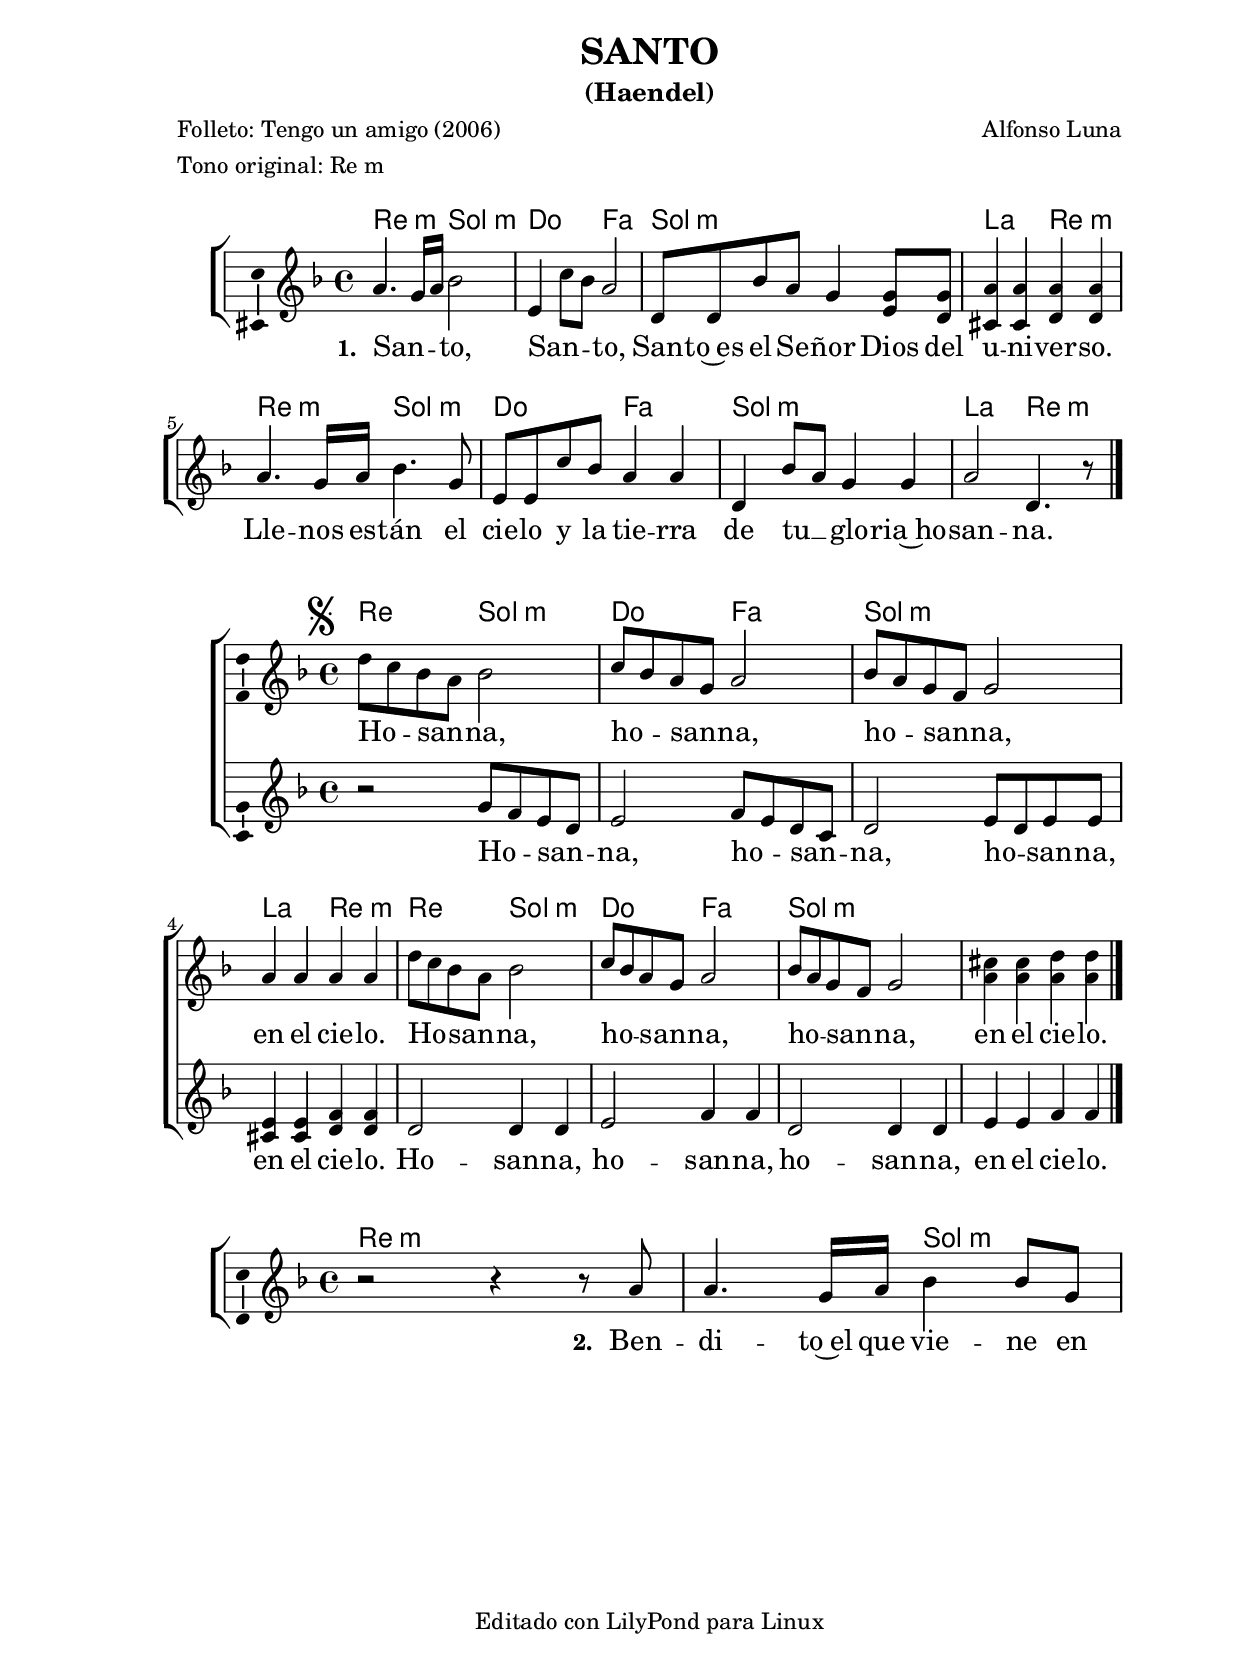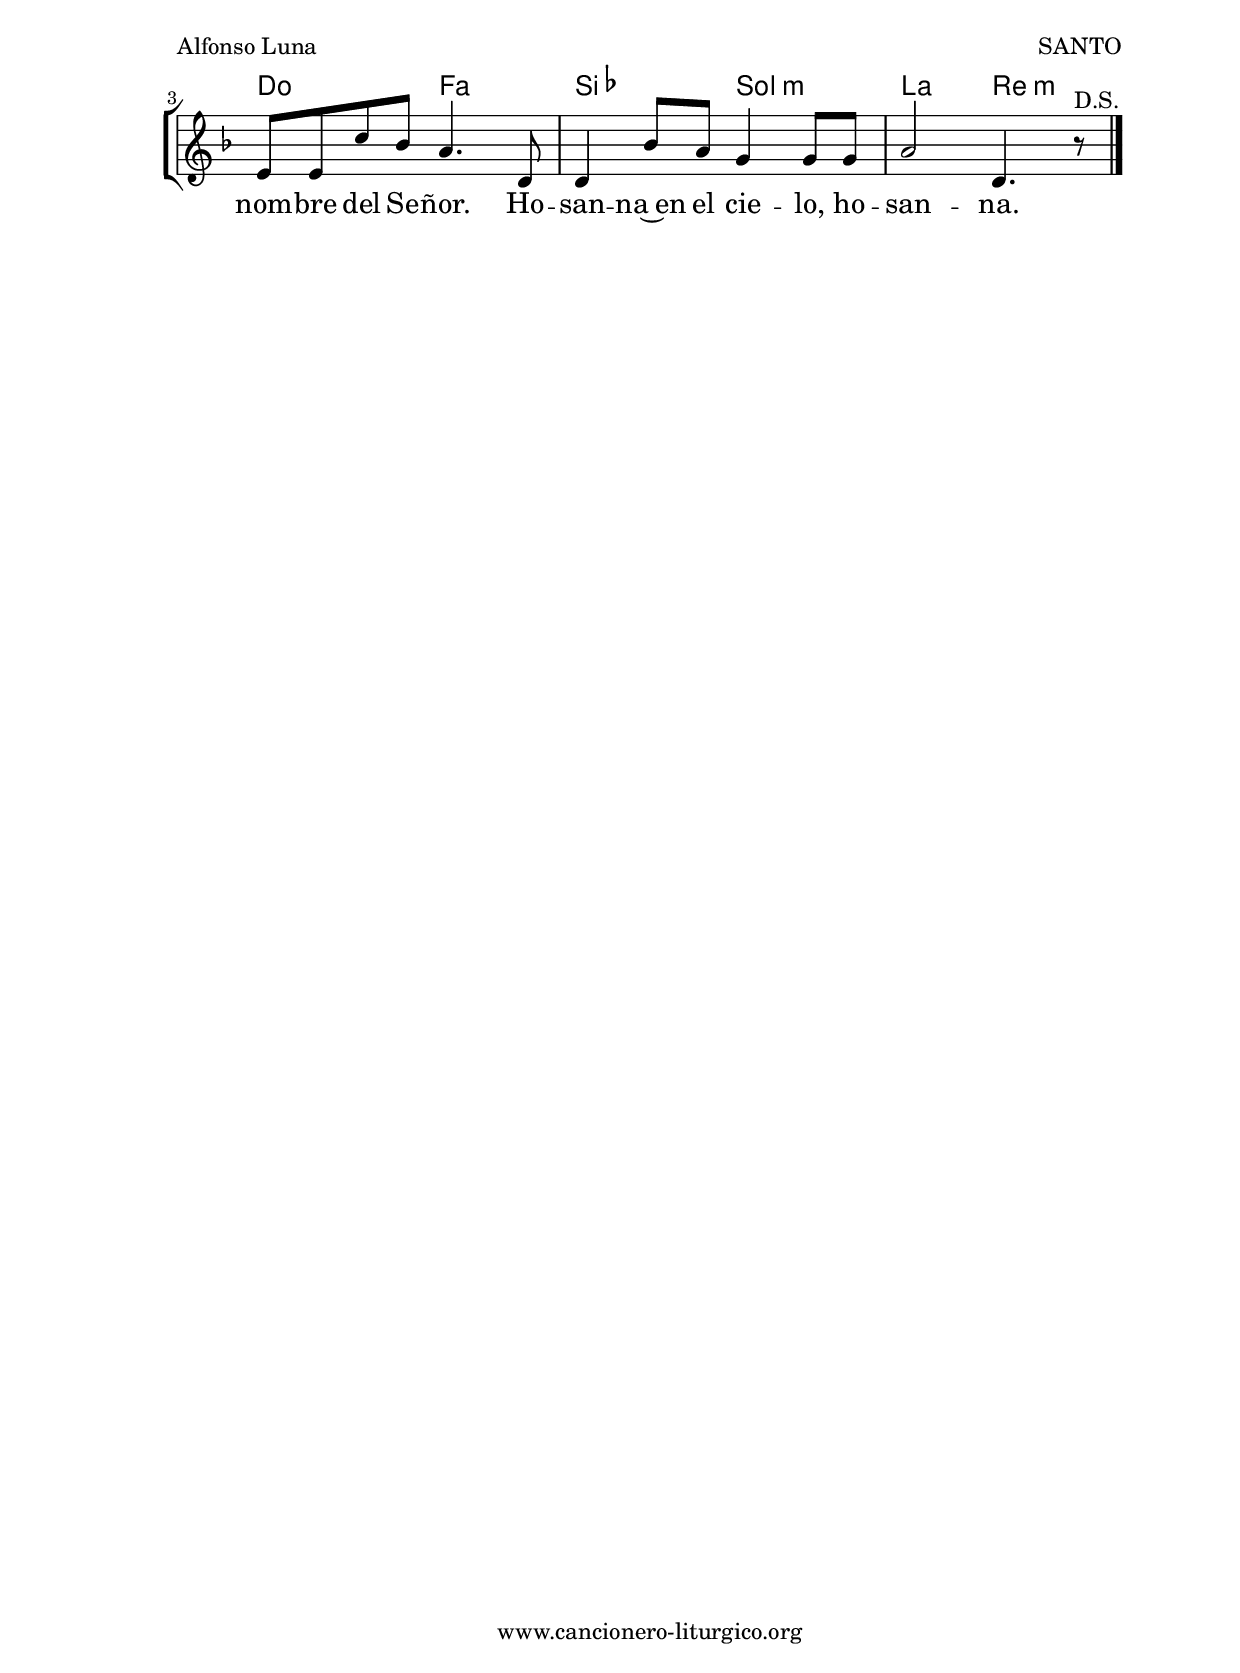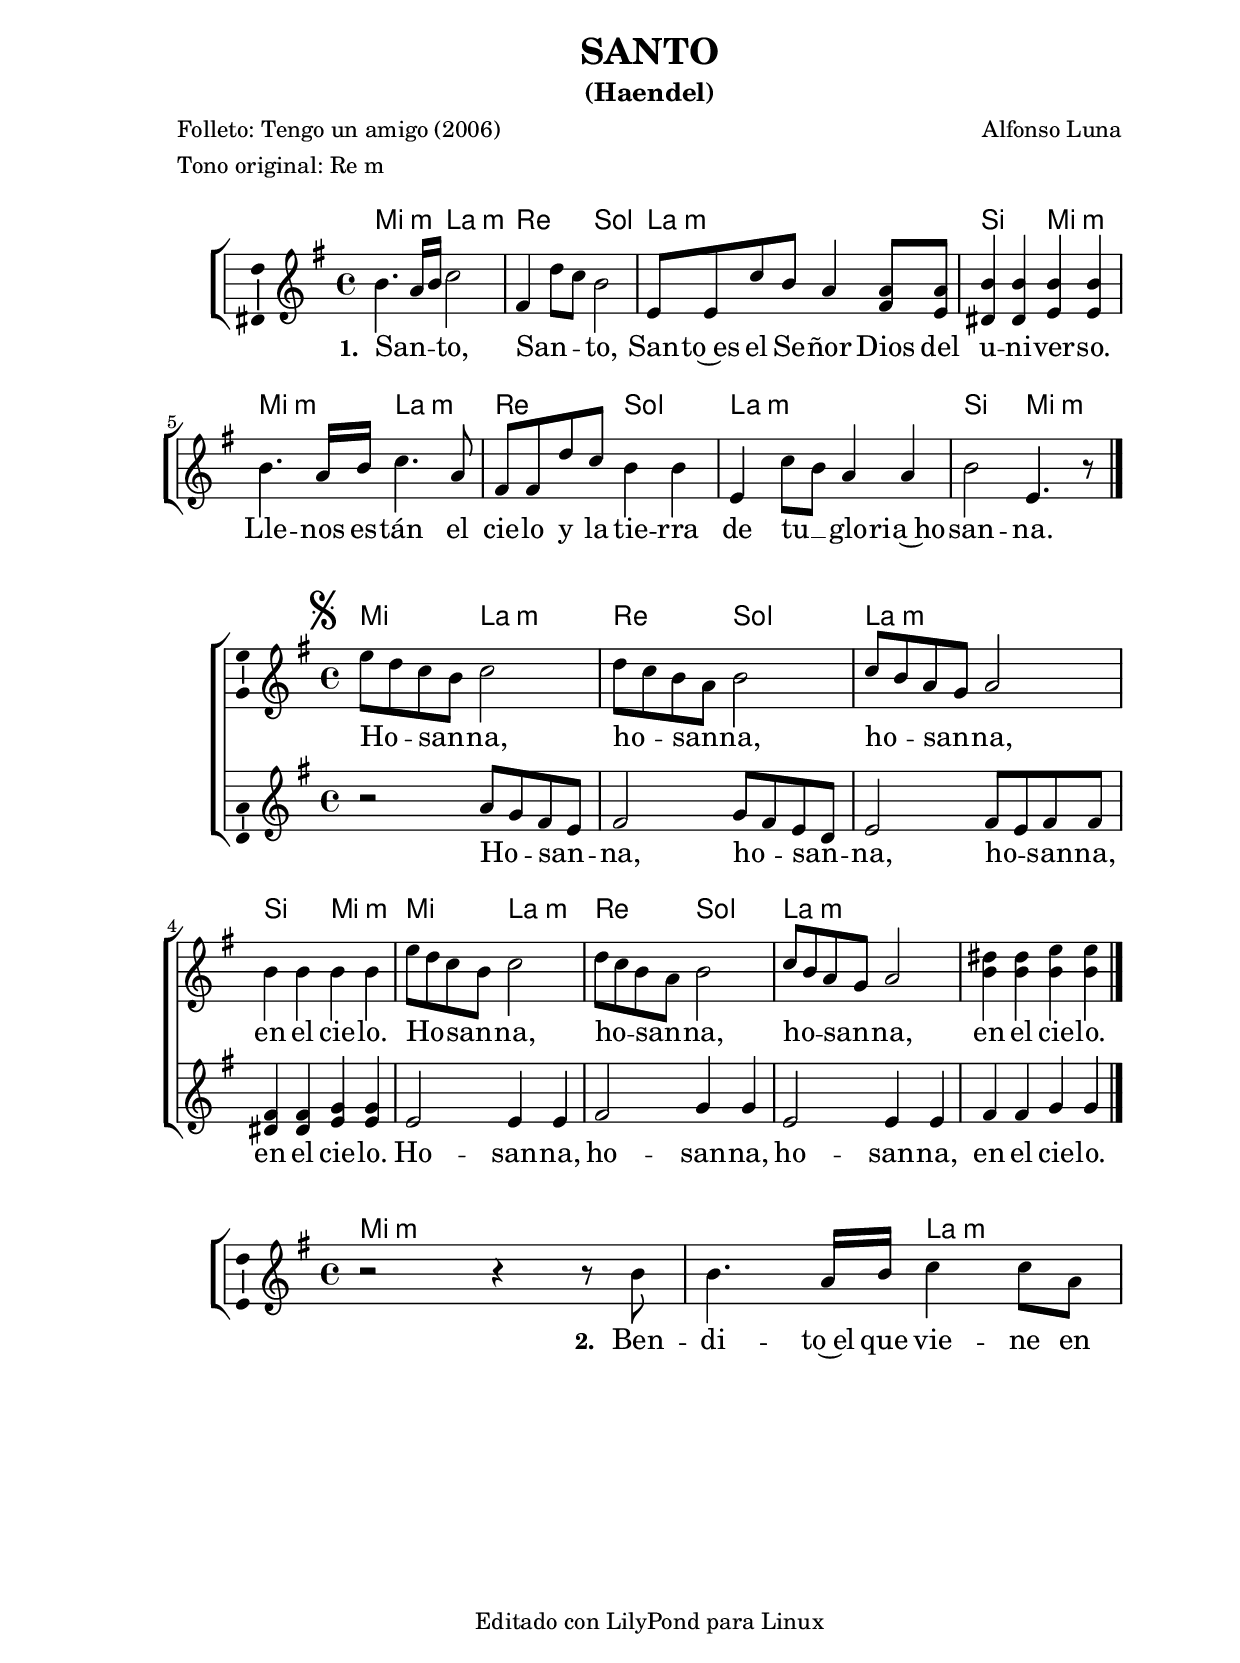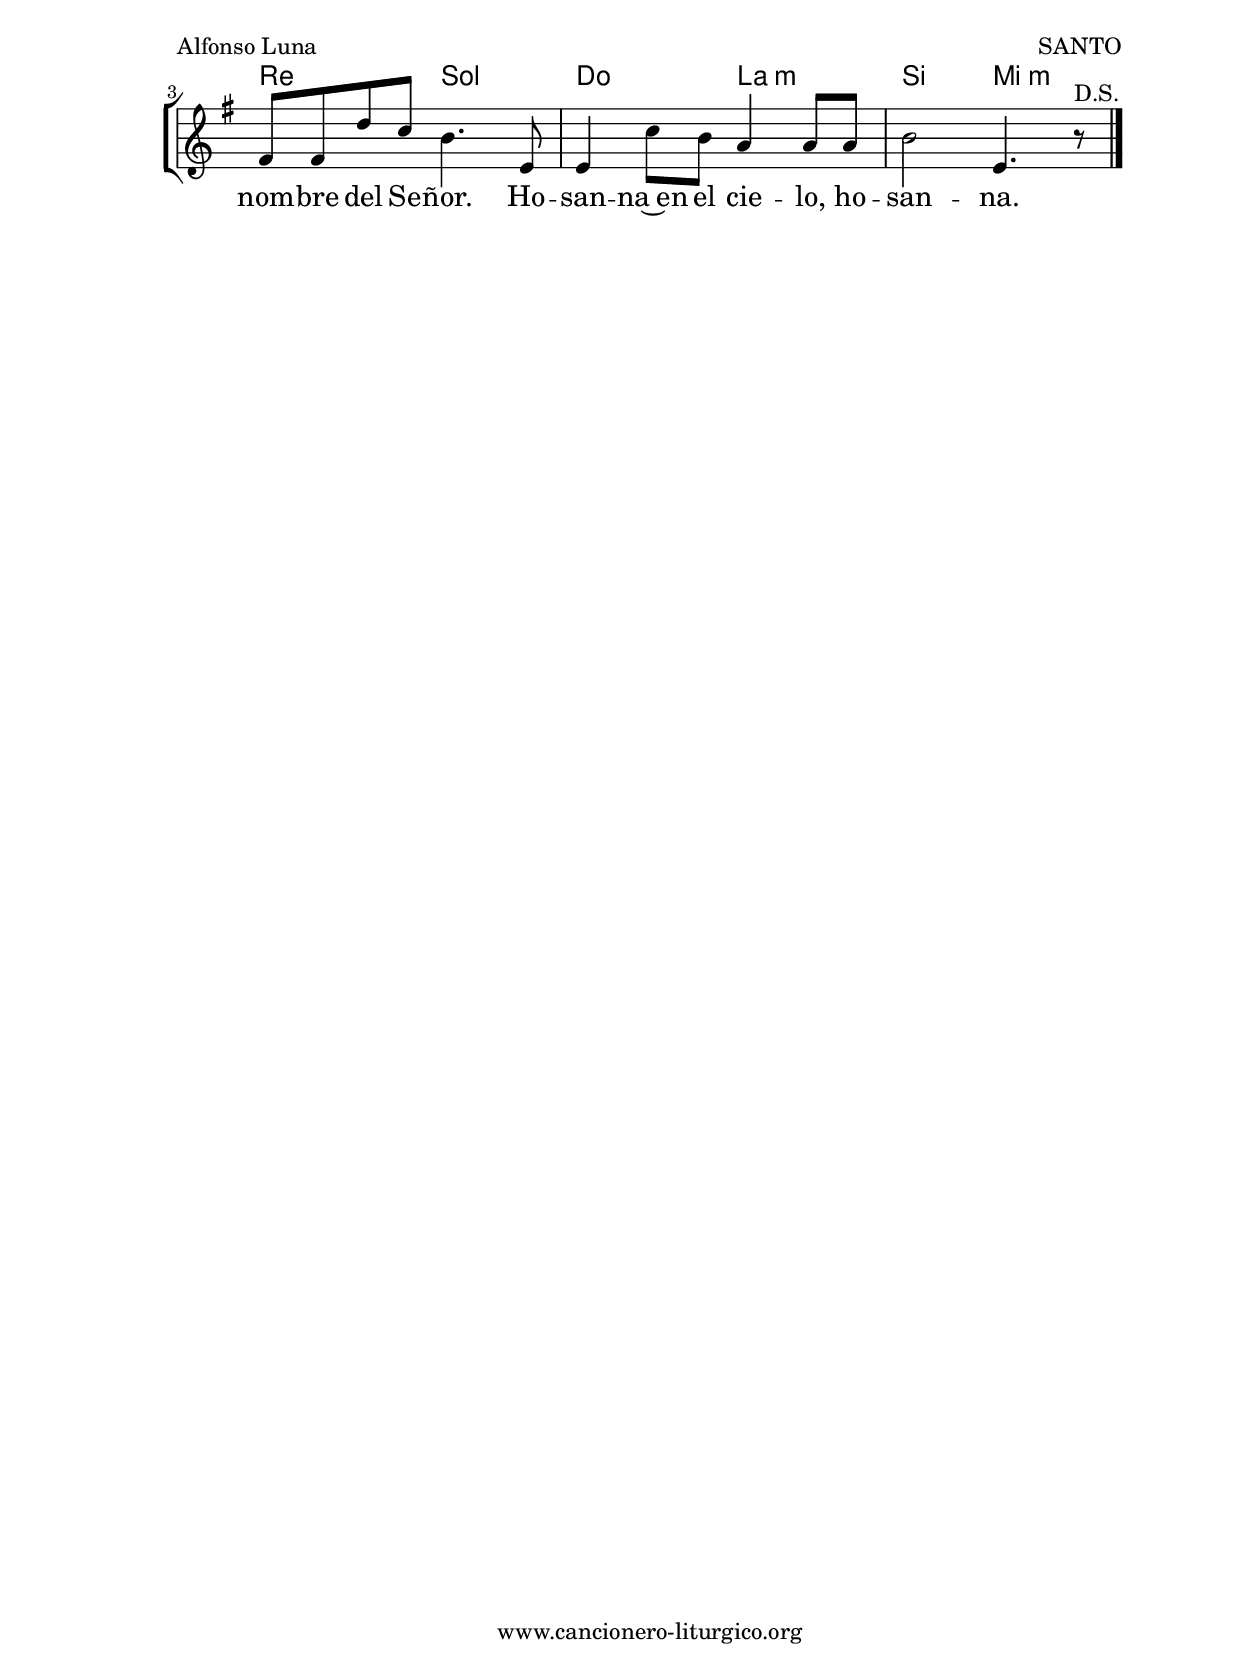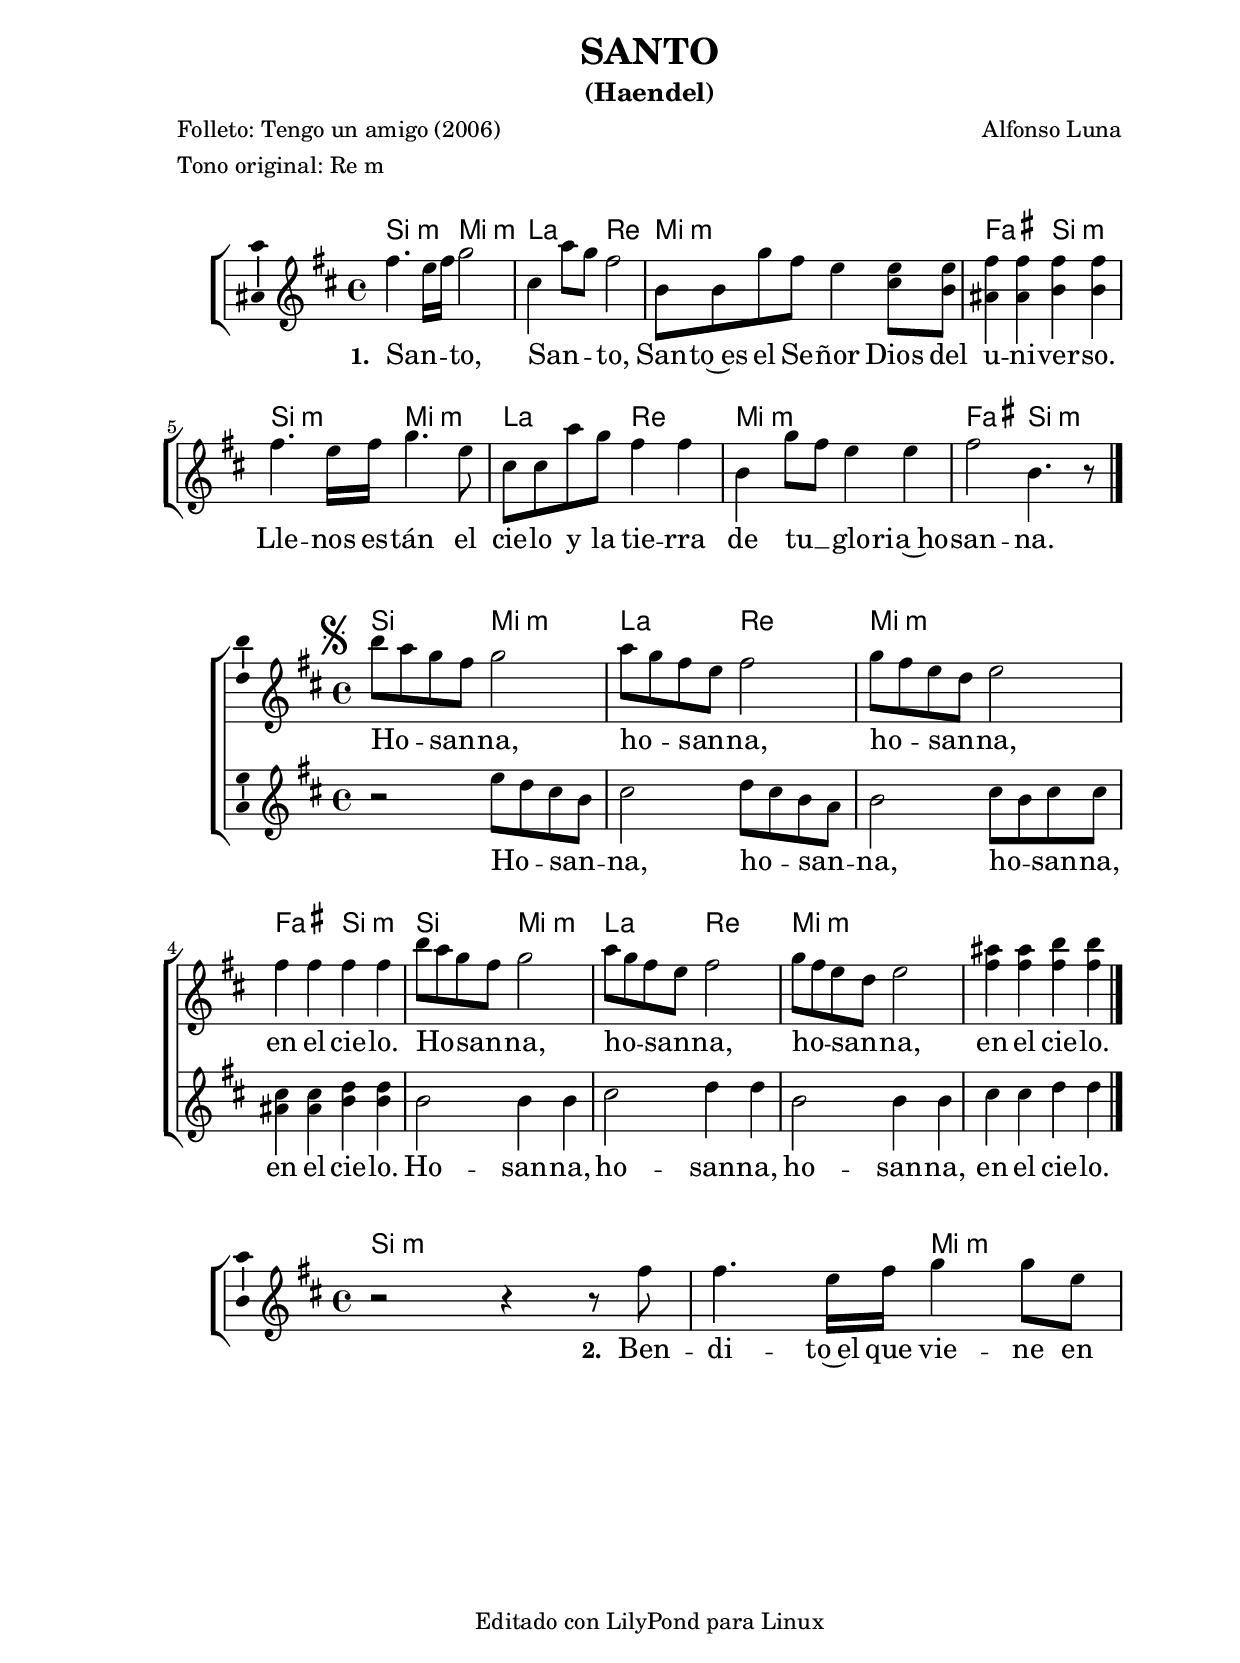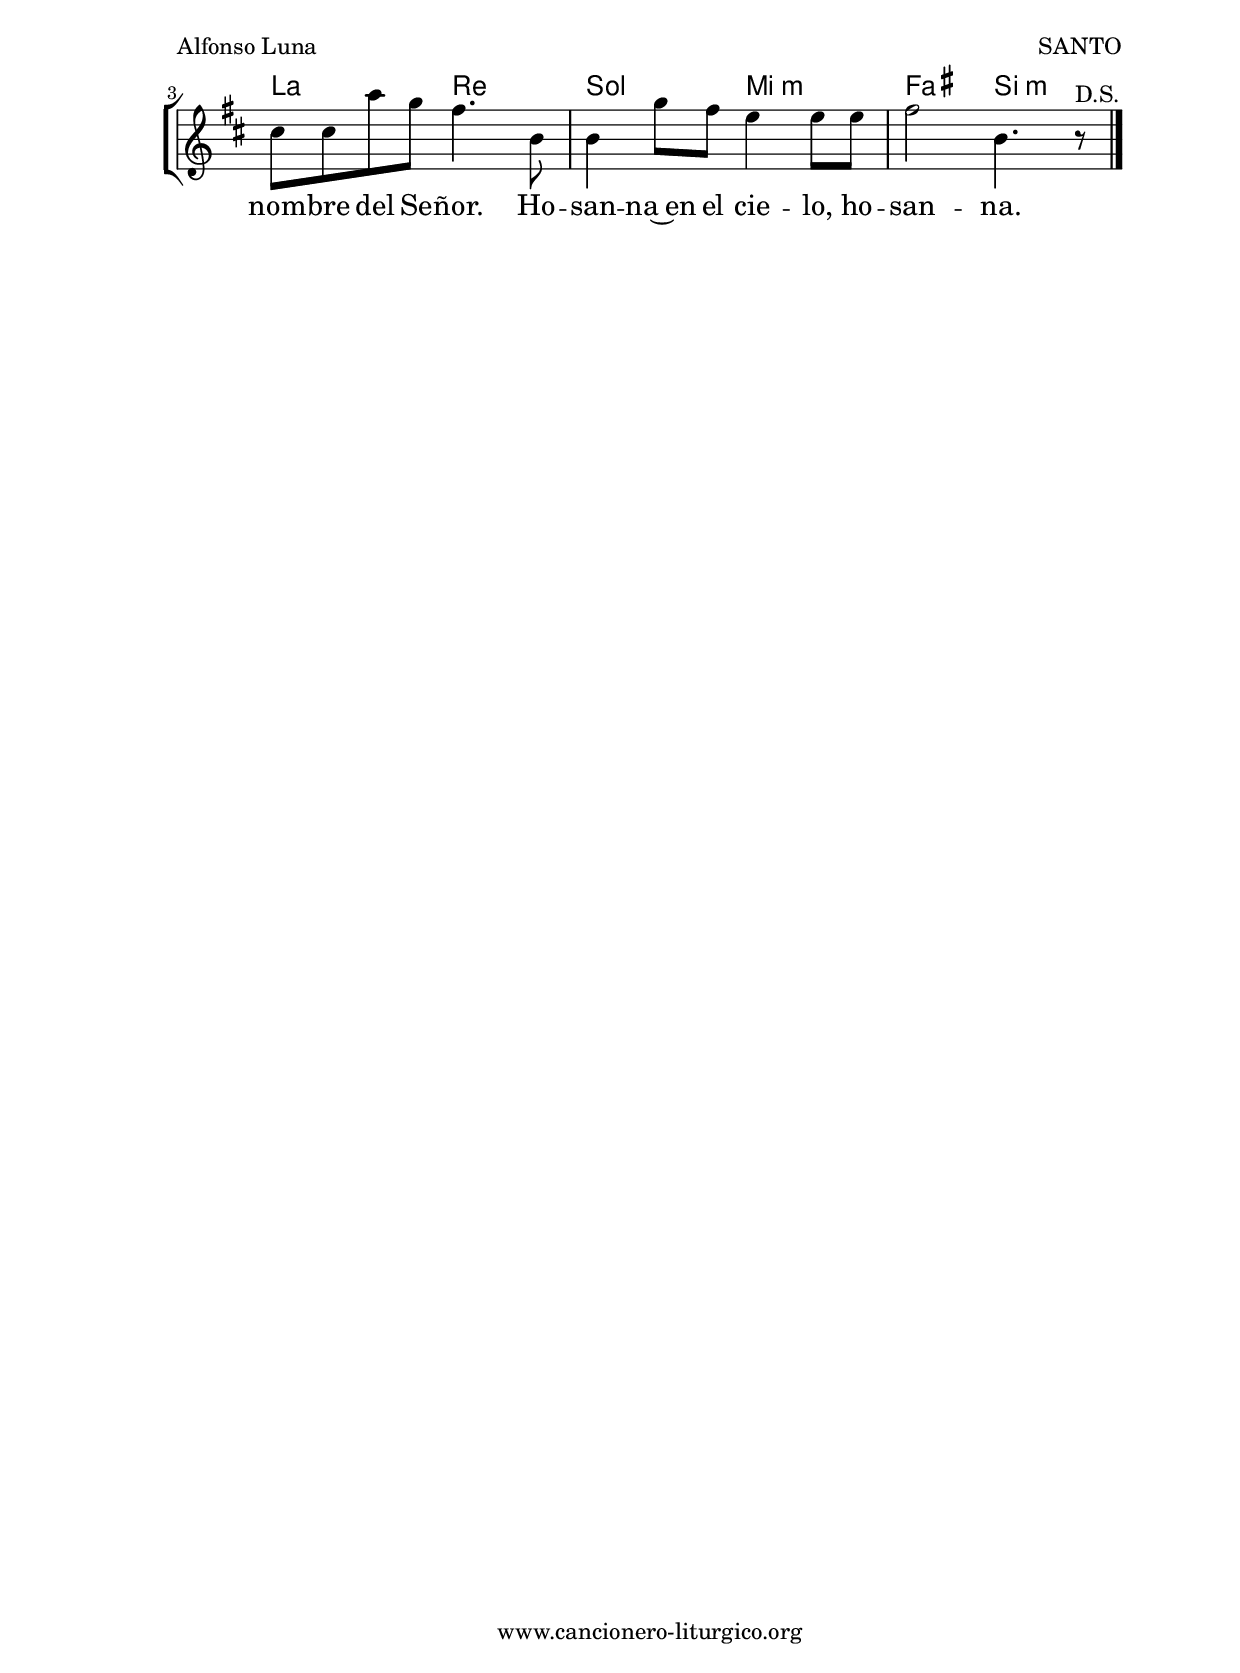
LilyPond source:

%
%para convertir .midi en .wav:
%timidity filename.midi -Ow -o finename.wav
%
%
%Para convertir de .wav a .mp3:
%lame -h -m j filename.wav
%
%
%para escuchar el midi:
%timidity nombrefichero.midi
%


%versión de lilypond para la que se ha escrito esta partitura:
\version "2.16.0"

	%Tamaño papel
	#(set-default-paper-size "a4")
	%Tamaño partitura
	#(set-global-staff-size 20)
	%No responde al pulsar sobre una nota
	#(ly:set-option 'point-and-click #f)

%parámetros del encabezamiento:
\header {
	title = "SANTO"
	subtitle = "(Haendel)"
	composer = "Alfonso Luna"
	poet = "Folleto: Tengo un amigo (2006)"
	meter = "Tono original: Re m"
	arranger = ""
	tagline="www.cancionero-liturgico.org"
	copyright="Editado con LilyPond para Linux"
	}

%parámetros asociados al papel:
\paper  {
	oddHeaderMarkup = \markup {\fill-line { \on-the-fly #not-first-page \fromproperty #'header:title \on-the-fly #not-first-page \fromproperty #'header:composer }}
	evenHeaderMarkup = \markup {\fill-line { \fromproperty #'header:composer \fromproperty #'header:title }}
	#(set-paper-size "a4")
	print-page-number = ##f
	first-page-number = 1
	print-first-page-number = ##f
%	head-separation = 3.0 \cm
	top-margin = 2.0 \cm
	bottom-margin = 0.5\cm
%%%	bottom-margin = -2.0\cm
	left-margin = 3.0 \cm
	line-width = 16.0 \cm 
	indent = 8\mm
	interscoreline = 2.\mm
	between-system-space = 15\mm
%	para que las partituras no llenen la hoja:
	ragged-bottom = ##t
%	idem para la última hoja:
	ragged-last-bottom = ##f
%	para que las partituras llenen el ancho del papel:
	ragged-last = ##f
	after-title-space = 2.5 \cm
%page-count=1
%system-count=5

	%Flexible Vertical Spacing
%	markup-markup-spacing =
%	#'((basic-distance . 15) (minimum-distance . 15) (padding . 3))
	markup-system-spacing =
	#'((basic-distance . 15) (minimum-distance . 15) (padding . 3))
	system-system-spacing =
	#'((basic-distance . 15) (minimum-distance . 15) (padding . 3))
	score-system-spacing =
	#'((basic-distance . 15) (minimum-distance . 15) (padding . 5))
%	top-system-spacing = % header
%	#'((basic-distance . 8) (minimum-distance . 0) (padding . 0))
%	top-markup-spacing =
%	#'((basic-distance . 20) (minimum-distance . 20) (padding . 0))
	last-bottom-spacing = % footer
	#'((basic-distance . 5) (minimum-distance . 5) (padding . 0))
%	score-markup-spacing =
%	#'((basic-distance . 16) (minimum-distance . 13) (padding . 0))

	}


%parámetros que afectan a toda la partitura:
global =  {
	%clave de sol (G):
	\clef G
	%armadura:
	\key d \minor
	\tempo 4=100
	\set Score.tempoHideNote = ##t
	}


acordes = {
	\italianChords
	\chordmode {

d2:m g:m c f g:m s a d:m
d2:m g:m c f g:m s a d:m

	}
}

melodia = {
	\relative c''{
	\time 4/4

a4. g16 a bes2
e,4 c'8 bes a2
d,8 d bes' a g4
<<
{
g8 g
a4 a a a
}
{
e8 d
cis4 cis d d
}
>>

a'4. g16 a bes4. g8
e8 e c' bes a4 a
d,4 bes'8 a g4 g
a2 d,4. r8

	\bar "|."
	}
}

acordesdos = {
	\italianChords
	\chordmode {

d2 g:m c f g:m s a d:m
d2 g:m c f g:m s

	}
}

melodiados = {
	\relative c''{
	\time 4/4

\mark \markup { \musicglyph #"scripts.segno" }
d8 c bes a bes2
c8 bes a g a2
bes8 a g f g2
a4 a a a
d8 c bes a bes2
c8 bes a g a2
bes8 a g f g2
<<
{
cis4 cis d d
}
{
a4 a a a
}
>>

	\bar "|."
	}
}

melodiatres = {
	\relative c''{
	\time 4/4

r2 g8 f e d
e2 f8 e d c
d2 e8 d e e
<<
{
e4 e f f
}
{
cis4 cis d d
}
>>
d2 d4 d
e2 f4 f
d2 d4 d
e4 e f f

	\bar "|."
	}
}

acordescuatro = {
	\italianChords
	\chordmode {

d2:m s
d2:m g:m c f bes g:m a d:m

	}
}

melodiacuatro = {
	\relative c''{
	\time 4/4

r2 r4 r8 a8
a4. g16 a bes4 bes8 g
e8 e c'8 bes a4. d,8
d4 bes'8 a g4 g8 g
a2 d,4. r8^"D.S."

	\bar "|."
	}
}

texto = \lyricmode {
\set stanza =#"1. " San -- _ _ to, San -- _ _ to, San -- to~es el Se -- ñor
Dios del u -- ni -- ver -- so.
Lle -- nos es -- tán el cie -- lo y la tie -- rra
de tu __ _ glo -- ria~ho -- san -- na.
}

textodos = \lyricmode {
Ho -- _ san -- _ na,
ho -- _ san -- _ na,
ho -- _ san -- _ na,
en el cie -- lo.
Ho -- _ san -- _ na,
ho -- _ san -- _ na,
ho -- _ san -- _ na,
en el cie -- lo.
}

textotres = \lyricmode {
Ho -- _ san -- _ na,
ho -- _ san -- _ na,
ho -- _ san -- na,
en el cie -- lo.
Ho -- san -- na,
ho -- san -- na,
ho -- san -- na,
en el cie -- lo.
}

textocuatro = \lyricmode {
\set stanza =#"2. " Ben -- di -- to~el que vie -- ne
en nom -- bre del Se -- ñor.
Ho -- san -- na~en el cie -- lo,
ho -- san -- na.
}


acordesStaff = \context ChordNames = acordesStaff <<
	\set chordChanges = ##t
	\acordes
	>>

acordesdosStaff = \context ChordNames = acordesdosStaff <<
	\set chordChanges = ##t
	\acordesdos
	>>

acordescuatroStaff = \context ChordNames = acordescuatroStaff <<
	\set chordChanges = ##t
	\acordescuatro
	>>


vozStaff = \context Voice = vozStaff
\with {\consists "Ambitus_engraver"}
<<
	\set Staff.midiInstrument = #"electric guitar (jazz)"
	\set Staff.midiMinimumVolume = #0.7
	\set Staff.midiMaximumVolume = #0.9
	\global
	\melodia
	>>

vozdosStaff = \context Voice = vozdosStaff
\with {\consists "Ambitus_engraver"}
<<
	\set Staff.midiInstrument = #"electric guitar (jazz)"
	\set Staff.midiMinimumVolume = #0.7
	\set Staff.midiMaximumVolume = #0.9
	\global
	\melodiados
	>>

voztresStaff = \context Voice = voztresStaff
\with {\consists "Ambitus_engraver"}
<<
	\set Staff.midiInstrument = #"electric guitar (jazz)"
	\set Staff.midiMinimumVolume = #0.7
	\set Staff.midiMaximumVolume = #0.9
	\global
	\melodiatres
	>>

vozcuatroStaff = \context Voice = vozcuatroStaff
\with {\consists "Ambitus_engraver"}
<<
	\set Staff.midiInstrument = #"electric guitar (jazz)"
	\set Staff.midiMinimumVolume = #0.7
	\set Staff.midiMaximumVolume = #0.9
	\global
	\melodiacuatro
	>>

textoStaff = \context Lyrics = textoStaff <<
	\lyricsto vozStaff \texto
	>>

textodosStaff = \context Lyrics = textodosStaff <<
	\lyricsto vozdosStaff \textodos
	>>

textotresStaff = \context Lyrics = textotresStaff <<
	\lyricsto voztresStaff \textotres
	>>

textocuatroStaff = \context Lyrics = textocuatroStaff <<
	\lyricsto vozcuatroStaff \textocuatro
	>>

\book {
	\score {
		\context ChoirStaff {
			\override StaffGroup.SystemStartBracket #'collapse-height = #1
			\override Score.SystemStartBar #'collapse-height = #1
			<<
			\acordesStaff
			\vozStaff
			\textoStaff
			>>
			}
		\layout {
	    		\context {
				\Lyrics
				\override LyricText #'font-size = #2
				}
	   		 \context {
				\Score
				\override StaffSymbol #'staff-space = #(magstep +3)
				}
system-count=2
			}
		}
	\score {
		\context ChoirStaff {
%			\override StaffGroup.SystemStartBracket #'collapse-height = #1
%			\override Score.SystemStartBar #'collapse-height = #1
			<<
			\acordesdosStaff
			\vozdosStaff
			\textodosStaff
			\voztresStaff
			\textotresStaff
			>>
			}
		\layout {
	    		\context {
				\Lyrics
				\override LyricText #'font-size = #2
				}
	   		 \context {
				\Score
				\override StaffSymbol #'staff-space = #(magstep +3)
				}
			}
		}
	\score {
		\context ChoirStaff {
			\override StaffGroup.SystemStartBracket #'collapse-height = #1
			\override Score.SystemStartBar #'collapse-height = #1
			<<
			\acordescuatroStaff
			\vozcuatroStaff
			\textocuatroStaff
			>>
			}
		\layout {
	    		\context {
				\Lyrics
				\override LyricText #'font-size = #2
				}
	   		 \context {
				\Score
				\override StaffSymbol #'staff-space = #(magstep +3)
				}
			}
		}
	\score {
		\unfoldRepeats
		\context ChoirStaff {
			<<
			\acordesStaff
			\vozStaff
			>>
			<<
			\acordesdosStaff
			\vozdosStaff
			\voztresStaff
			>>
			<<
			\acordescuatroStaff
			\vozcuatroStaff
			>>
			}
		\midi {
	  		\context {
	  			\Score
				tempoWholesPerMinute = #(ly:make-moment 70 4)
				}
			}
		}
	}



#(define output-suffix "C")
\book {
	\score {
		\context ChoirStaff {
			\override StaffGroup.SystemStartBracket #'collapse-height = #1
			\override Score.SystemStartBar #'collapse-height = #1
\transpose c d
			<<
			\acordesStaff
			\vozStaff
			\textoStaff
			>>
			}
		\layout {
	    		\context {
				\Lyrics
				\override LyricText #'font-size = #2
				}
	   		 \context {
				\Score
				\override StaffSymbol #'staff-space = #(magstep +3)
				}
system-count=2
			}
		}
	\score {
		\context ChoirStaff {
%			\override StaffGroup.SystemStartBracket #'collapse-height = #1
%			\override Score.SystemStartBar #'collapse-height = #1
\transpose c d
			<<
			\acordesdosStaff
			\vozdosStaff
			\textodosStaff
			\voztresStaff
			\textotresStaff
			>>
			}
		\layout {
	    		\context {
				\Lyrics
				\override LyricText #'font-size = #2
				}
	   		 \context {
				\Score
				\override StaffSymbol #'staff-space = #(magstep +3)
				}
			}
		}
	\score {
		\context ChoirStaff {
			\override StaffGroup.SystemStartBracket #'collapse-height = #1
			\override Score.SystemStartBar #'collapse-height = #1
\transpose c d
			<<
			\acordescuatroStaff
			\vozcuatroStaff
			\textocuatroStaff
			>>
			}
		\layout {
	    		\context {
				\Lyrics
				\override LyricText #'font-size = #2
				}
	   		 \context {
				\Score
				\override StaffSymbol #'staff-space = #(magstep +3)
				}
			}
		}
	}

#(define output-suffix "S")
\book {
	\score {
		\context ChoirStaff {
			\override StaffGroup.SystemStartBracket #'collapse-height = #1
			\override Score.SystemStartBar #'collapse-height = #1
\transpose c a
			<<
			\acordesStaff
			\vozStaff
			\textoStaff
			>>
			}
		\layout {
	    		\context {
				\Lyrics
				\override LyricText #'font-size = #2
				}
	   		 \context {
				\Score
				\override StaffSymbol #'staff-space = #(magstep +3)
				}
system-count=2
			}
		}
	\score {
		\context ChoirStaff {
%			\override StaffGroup.SystemStartBracket #'collapse-height = #1
%			\override Score.SystemStartBar #'collapse-height = #1
\transpose c a
			<<
			\acordesdosStaff
			\vozdosStaff
			\textodosStaff
			\voztresStaff
			\textotresStaff
			>>
			}
		\layout {
	    		\context {
				\Lyrics
				\override LyricText #'font-size = #2
				}
	   		 \context {
				\Score
				\override StaffSymbol #'staff-space = #(magstep +3)
				}
			}
		}
	\score {
		\context ChoirStaff {
			\override StaffGroup.SystemStartBracket #'collapse-height = #1
			\override Score.SystemStartBar #'collapse-height = #1
\transpose c a
			<<
			\acordescuatroStaff
			\vozcuatroStaff
			\textocuatroStaff
			>>
			}
		\layout {
	    		\context {
				\Lyrics
				\override LyricText #'font-size = #2
				}
	   		 \context {
				\Score
				\override StaffSymbol #'staff-space = #(magstep +3)
				}
			}
		}
	}


